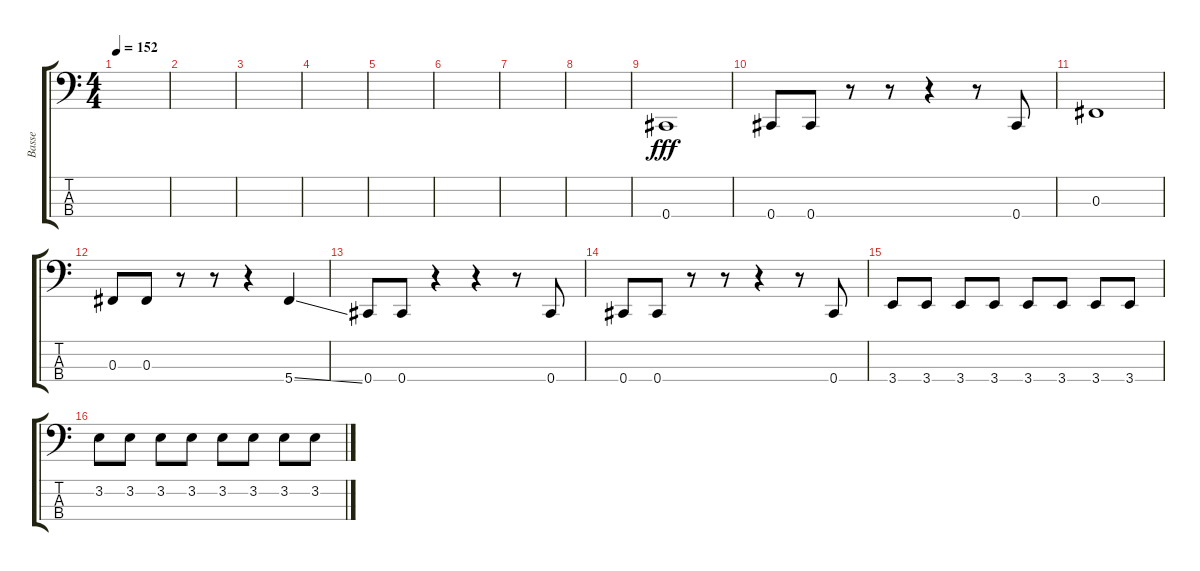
\track ("Basse" "Basse") {instrument electricbassfinger}
\staff {score tabs}
\tuning (Gb2 Db2 Gb1 Db1) {hide}
\ts (4 4)
\section ("" "")
\tempo 152
\clef f4
\ks c
|
|
|
|
|
|
|
|
0.4.1{dy fff} |
0.4.8 0.4.8 r.8 r.8 r.4 r.8 0.4.8 |
0.3.1 |
0.3.8 0.3.8 r.8 r.8 r.4 5.4{ss}.4 |
0.4.8 0.4.8 r.4 r.4 r.8 0.4.8 |
0.4.8 0.4.8 r.8 r.8 r.4 r.8 0.4.8 |
3.4.8 3.4.8 3.4.8 3.4.8 3.4.8 3.4.8 3.4.8 3.4.8 |
3.2.8 3.2.8 3.2.8 3.2.8 3.2.8 3.2.8 3.2.8 3.2.8
